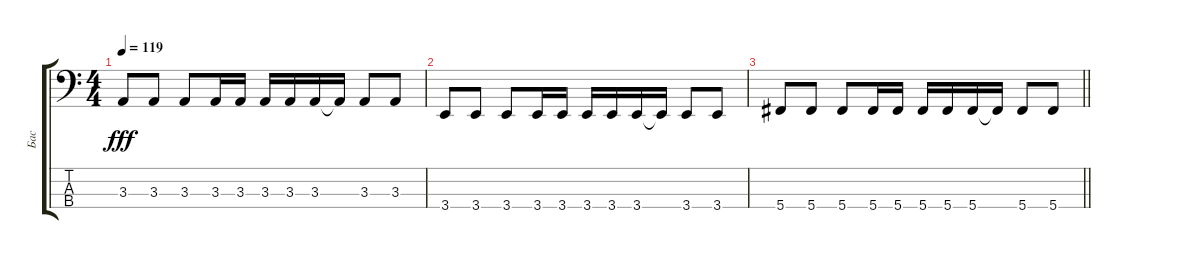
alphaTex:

\track ("Бас" "Бас") {instrument electricbasspick}
\staff {score tabs}
\tuning (E2 B1 Gb1 Db1) {hide}
\ts (4 4)
\tempo 119
\clef f4
\ks c
3.3.8{dy fff} 3.3.8 3.3.8 3.3.16 3.3.16 3.3.16 3.3.16 3.3.16 3.3{t}.16 3.3.8 3.3.8 |
3.4.8 3.4.8 3.4.8 3.4.16 3.4.16 3.4.16 3.4.16 3.4.16 3.4{t}.16 3.4.8 3.4.8 |
\barLineRight lightlight
5.4.8 5.4.8 5.4.8 5.4.16 5.4.16 5.4.16 5.4.16 5.4.16 5.4{t}.16 5.4.8 5.4.8
